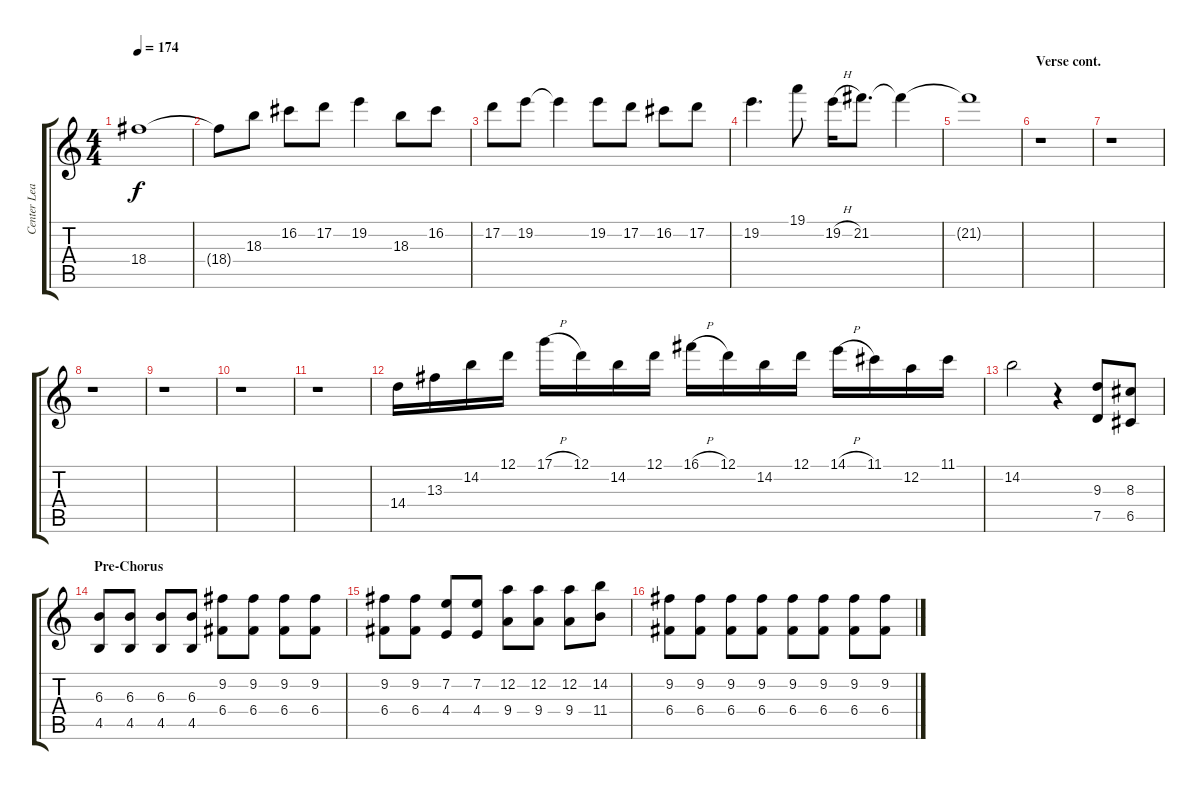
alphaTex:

\track ("Center Lead" "Center Lea") {instrument overdrivenguitar}
\staff {score tabs}
\tuning (D4 A3 F3 C3 G2 C2) {hide}
\ts (4 4)
\tempo 174
\clef g2
\ks aminor
18.4{t}.1{dy f} |
18.4{t}.8 18.3.8 16.2.8 17.2.8 19.2.4 18.3.8 16.2.8 |
17.2.8 19.2.8 19.2{t}.4 19.2.8 17.2.8 16.2.8 17.2.8 |
19.2.4{d} 19.1.8 19.2{h}.16 21.2.8{d} 21.2{t}.4 |
21.2{t}.1 |
\section ("" "Verse cont.")
r.1 |
r.1 |
r.1 |
r.1 |
r.1 |
r.1 |
14.4.16 13.3.16 14.2.16 12.1.16 17.1{h}.16 12.1.16 14.2.16 12.1.16 16.1{h}.16 12.1.16 14.2.16 12.1.16 14.1{h}.16 11.1.16 12.2.16 11.1.16 |
14.2.2 r.4 (9.3 7.5).8 (8.3 6.5).8 |
\section ("" "Pre-Chorus")
(6.3 4.5).8 (6.3 4.5).8 (6.3 4.5).8 (6.3 4.5).8 (9.2 6.4).8 (9.2 6.4).8 (9.2 6.4).8 (9.2 6.4).8 |
(9.2 6.4).8 (9.2 6.4).8 (7.2 4.4).8 (7.2 4.4).8 (12.2 9.4).8 (12.2 9.4).8 (12.2 9.4).8 (14.2 11.4).8 |
(9.2 6.4).8 (9.2 6.4).8 (9.2 6.4).8 (9.2 6.4).8 (9.2 6.4).8 (9.2 6.4).8 (9.2 6.4).8 (9.2 6.4).8
